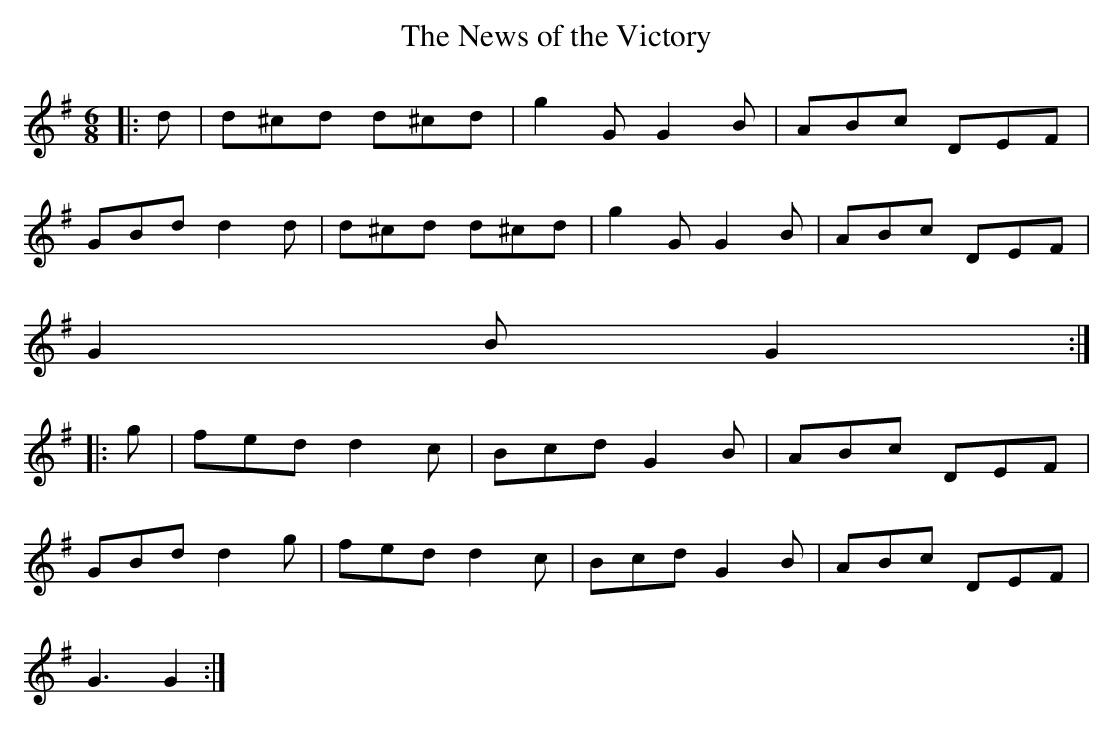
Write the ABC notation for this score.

X:1
T:The News of the Victory
M:6/8
L:1/8
K:G
|:d|d^cd d^cd|g2G G2B|ABc DEF|
GBd d2d|d^cd d^cd|g2G G2B|ABc DEF|
G2B G2:|
|:g|fed d2c|Bcd G2B|ABc DEF|
GBd d2g|fed d2c|Bcd G2B|ABc DEF|
G3G2:|
